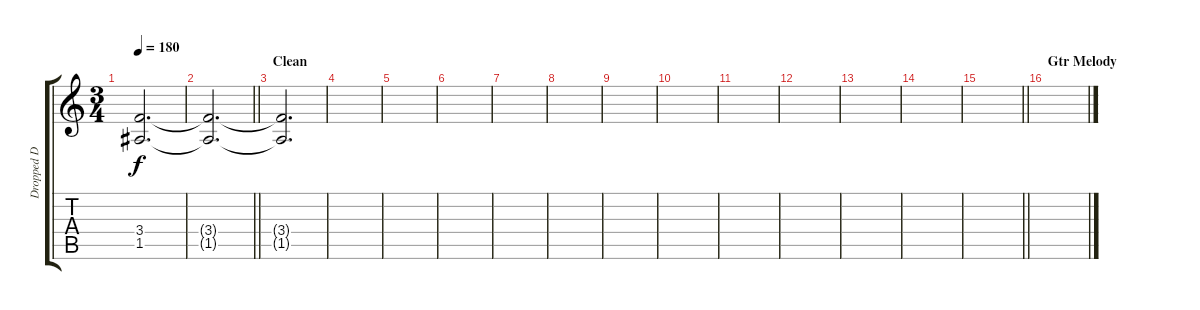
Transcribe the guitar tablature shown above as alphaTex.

\track ("Dropped D - Dist" "Dropped D ") {instrument distortionguitar}
\staff {score tabs}
\tuning (E4 B3 G3 D3 A2 D2) {hide}
\ts (3 4)
\tempo 180
\clef g2
\ks c
(3.4 1.5).2{d dy f} |
\barLineRight lightlight
(3.4{t} 1.5{t}).2{d volume 7} |
\section ("" "Clean")
(3.4{t} 1.5{t}).2{d volume 0} |
|
|
|
|
|
|
|
|
|
|
|
\barLineRight lightlight
|
\section ("" "Gtr Melody")
